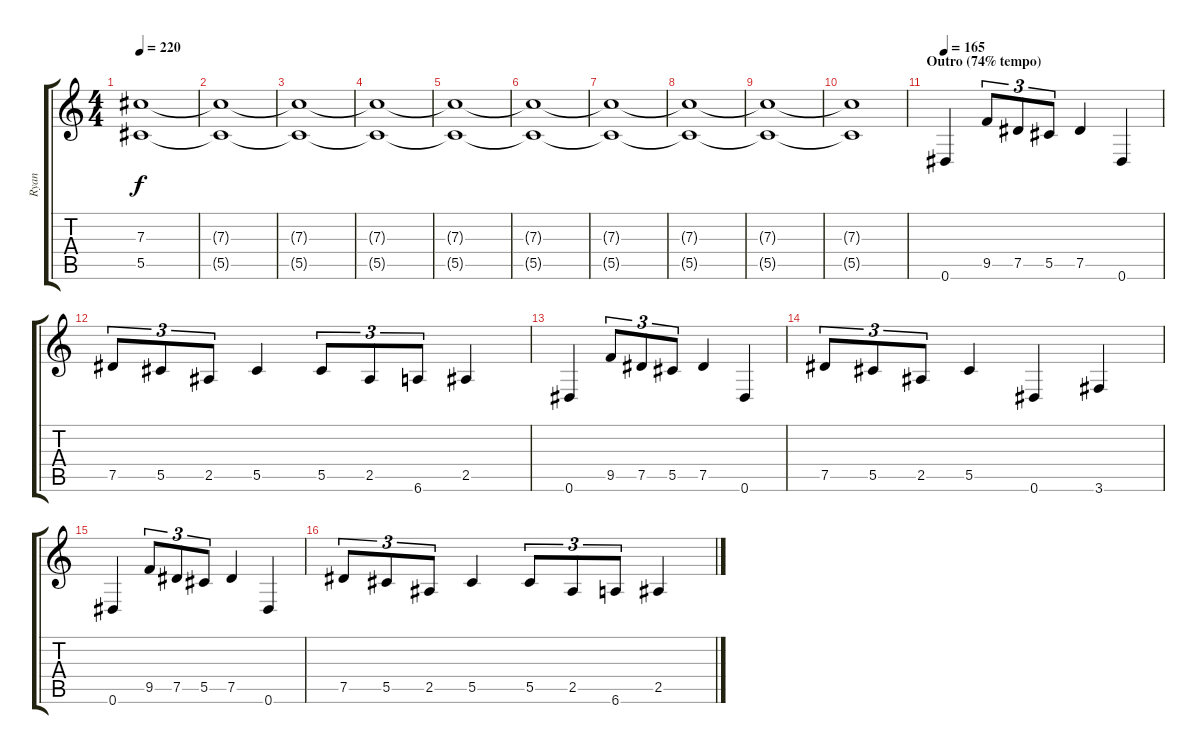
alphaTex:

\track ("Ryan" "Ryan") {instrument distortionguitar}
\staff {score tabs}
\tuning (Eb4 Bb3 Gb3 Db3 Ab2 Eb2) {hide}
\ts (4 4)
\tempo 220
\clef g2
\ks c
(7.3{t} 5.5{t}).1{dy f} |
(7.3{t} 5.5{t}).1 |
(7.3{t} 5.5{t}).1 |
(7.3{t} 5.5{t}).1 |
(7.3{t} 5.5{t}).1 |
(7.3{t} 5.5{t}).1 |
(7.3{t} 5.5{t}).1 |
(7.3{t} 5.5{t}).1 |
(7.3{t} 5.5{t}).1 |
(7.3{t} 5.5{t}).1 |
\section ("" "Outro (74% tempo)")
\tempo 165
0.6.4 9.5.8{tu (3 2)} 7.5.8{tu (3 2)} 5.5.8{tu (3 2)} 7.5.4 0.6.4 |
7.5.8{tu (3 2)} 5.5.8{tu (3 2)} 2.5.8{tu (3 2)} 5.5.4 5.5.8{tu (3 2)} 2.5.8{tu (3 2)} 6.6.8{tu (3 2)} 2.5.4 |
0.6.4 9.5.8{tu (3 2)} 7.5.8{tu (3 2)} 5.5.8{tu (3 2)} 7.5.4 0.6.4 |
7.5.8{tu (3 2)} 5.5.8{tu (3 2)} 2.5.8{tu (3 2)} 5.5.4 0.6.4 3.6.4 |
0.6.4 9.5.8{tu (3 2)} 7.5.8{tu (3 2)} 5.5.8{tu (3 2)} 7.5.4 0.6.4 |
7.5.8{tu (3 2)} 5.5.8{tu (3 2)} 2.5.8{tu (3 2)} 5.5.4 5.5.8{tu (3 2)} 2.5.8{tu (3 2)} 6.6.8{tu (3 2)} 2.5.4
